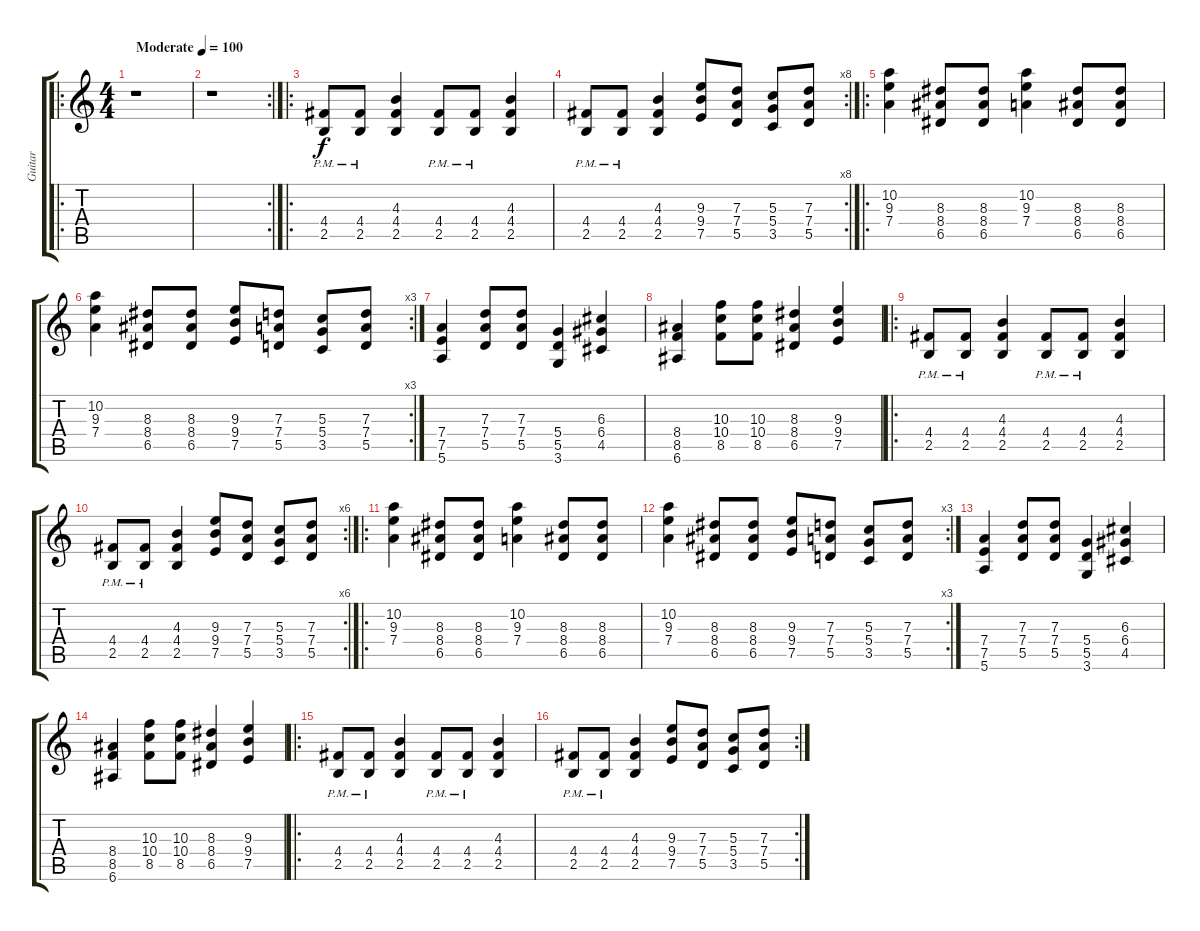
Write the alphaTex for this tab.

\track ("Guitar" "Guitar") {instrument distortionguitar}
\staff {score tabs}
\tuning (E4 B3 G3 D3 A2 E2) {hide}
\ro
\ts (4 4)
\tempo (100 "Moderate")
\clef g2
\ks c
r.1{dy f instrument distortionguitar} |
\rc 2
r.1 |
\ro
(4.4{pm} 2.5{pm}).8 (4.4{pm} 2.5{pm}).8 (4.3 4.4 2.5).4 (4.4{pm} 2.5{pm}).8 (4.4{pm} 2.5{pm}).8 (4.3 4.4 2.5).4 |
\rc 8
(4.4{pm} 2.5{pm}).8 (4.4{pm} 2.5{pm}).8 (4.3 4.4 2.5).4 (9.3 9.4 7.5).8 (7.3 7.4 5.5).8 (5.3 5.4 3.5).8 (7.3 7.4 5.5).8 |
\ro
(10.2 9.3 7.4).4 (8.3 8.4 6.5).8 (8.3 8.4 6.5).8 (10.2 9.3 7.4).4 (8.3 8.4 6.5).8 (8.3 8.4 6.5).8 |
\rc 3
(10.2 9.3 7.4).4 (8.3 8.4 6.5).8 (8.3 8.4 6.5).8 (9.3 9.4 7.5).8 (7.3 7.4 5.5).8 (5.3 5.4 3.5).8 (7.3 7.4 5.5).8 |
(7.4 7.5 5.6).4 (7.3 7.4 5.5).8 (7.3 7.4 5.5).8 (5.4 5.5 3.6).4 (6.3 6.4 4.5).4 |
(8.4 8.5 6.6).4 (10.3 10.4 8.5).8 (10.3 10.4 8.5).8 (8.3 8.4 6.5).4 (9.3 9.4 7.5).4 |
\ro
(4.4{pm} 2.5{pm}).8 (4.4{pm} 2.5{pm}).8 (4.3 4.4 2.5).4 (4.4{pm} 2.5{pm}).8 (4.4{pm} 2.5{pm}).8 (4.3 4.4 2.5).4 |
\rc 6
(4.4{pm} 2.5{pm}).8 (4.4{pm} 2.5{pm}).8 (4.3 4.4 2.5).4 (9.3 9.4 7.5).8 (7.3 7.4 5.5).8 (5.3 5.4 3.5).8 (7.3 7.4 5.5).8 |
\ro
(10.2 9.3 7.4).4 (8.3 8.4 6.5).8 (8.3 8.4 6.5).8 (10.2 9.3 7.4).4 (8.3 8.4 6.5).8 (8.3 8.4 6.5).8 |
\rc 3
(10.2 9.3 7.4).4 (8.3 8.4 6.5).8 (8.3 8.4 6.5).8 (9.3 9.4 7.5).8 (7.3 7.4 5.5).8 (5.3 5.4 3.5).8 (7.3 7.4 5.5).8 |
(7.4 7.5 5.6).4 (7.3 7.4 5.5).8 (7.3 7.4 5.5).8 (5.4 5.5 3.6).4 (6.3 6.4 4.5).4 |
(8.4 8.5 6.6).4 (10.3 10.4 8.5).8 (10.3 10.4 8.5).8 (8.3 8.4 6.5).4 (9.3 9.4 7.5).4 |
\ro
(4.4{pm} 2.5{pm}).8 (4.4{pm} 2.5{pm}).8 (4.3 4.4 2.5).4 (4.4{pm} 2.5{pm}).8 (4.4{pm} 2.5{pm}).8 (4.3 4.4 2.5).4 |
\rc 2
(4.4{pm} 2.5{pm}).8 (4.4{pm} 2.5{pm}).8 (4.3 4.4 2.5).4 (9.3 9.4 7.5).8 (7.3 7.4 5.5).8 (5.3 5.4 3.5).8 (7.3 7.4 5.5).8
